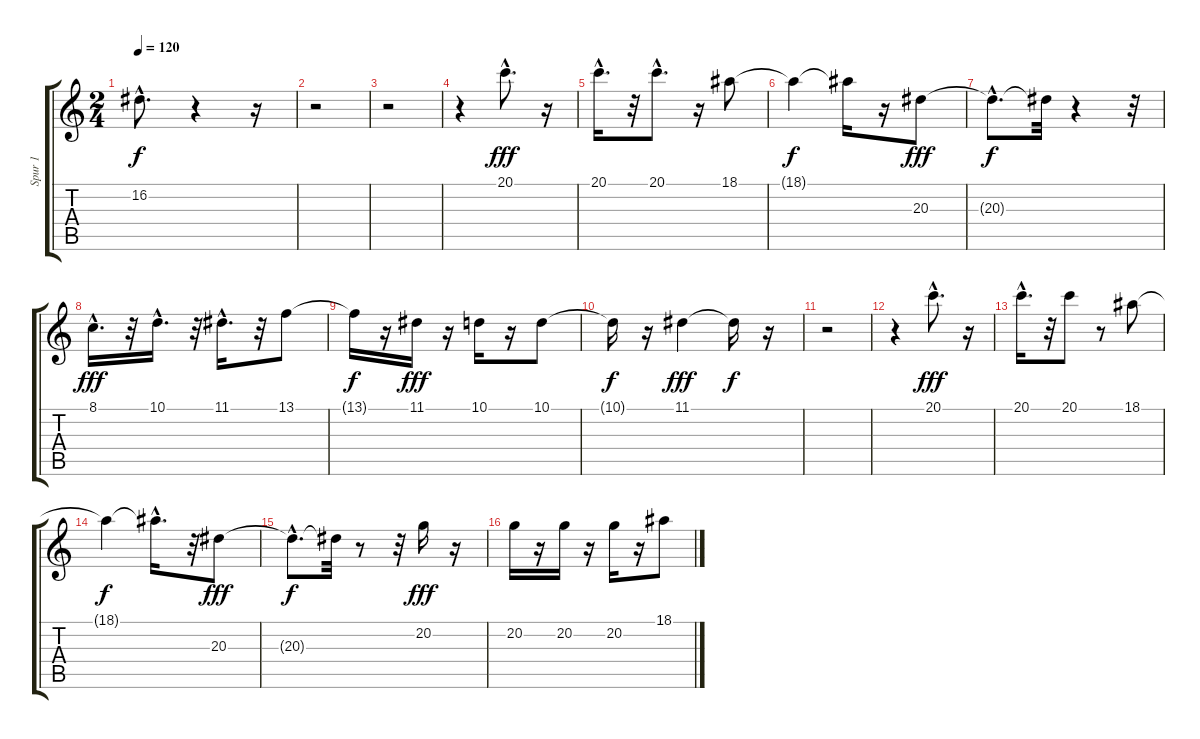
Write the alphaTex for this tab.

\track ("Spur 1" "Spur 1") {instrument ocarina}
\staff {score tabs}
\tuning (E4 B3 G3 D3 A2 E2) {hide}
\ts (2 4)
\tempo 120
\clef g2
\ks c
16.2{hac t}.8{d dy f} r.4 r.16 |
r.2 |
r.2 |
r.4 20.1{hac}.8{d dy fff instrument ocarina} r.16 |
20.1{hac}.16{d} r.32 20.1{hac}.8{d} r.16 18.1.8 |
18.1{t}.4{dy f} 18.1{t}.16 r.16 20.3.8{dy fff} |
20.3{hac t}.8{d dy f} 20.3{t}.32 r.4 r.32 |
8.1{hac}.16{d dy fff} r.32 10.1{hac}.16{d} r.32 11.1{hac}.16{d} r.32 13.1.8 |
13.1{t}.16{dy f} r.16 11.1.16{dy fff} r.16 10.1.16 r.16 10.1.8 |
10.1{t}.16{dy f} r.16 11.1.4{dy fff} 11.1{t}.16{dy f} r.16 |
r.2 |
r.4 20.1{hac}.8{d dy fff instrument ocarina} r.16 |
20.1{hac}.16{d} r.32 20.1.8 r.8 18.1.8 |
18.1{t}.4{dy f} 18.1{hac t}.16{d} r.32 20.3.8{dy fff} |
20.3{hac t}.8{d dy f} 20.3{t}.32 r.8 r.32 20.2.16{dy fff} r.16 |
20.2.16 r.16 20.2.16 r.16 20.2.16 r.16 18.1.8
